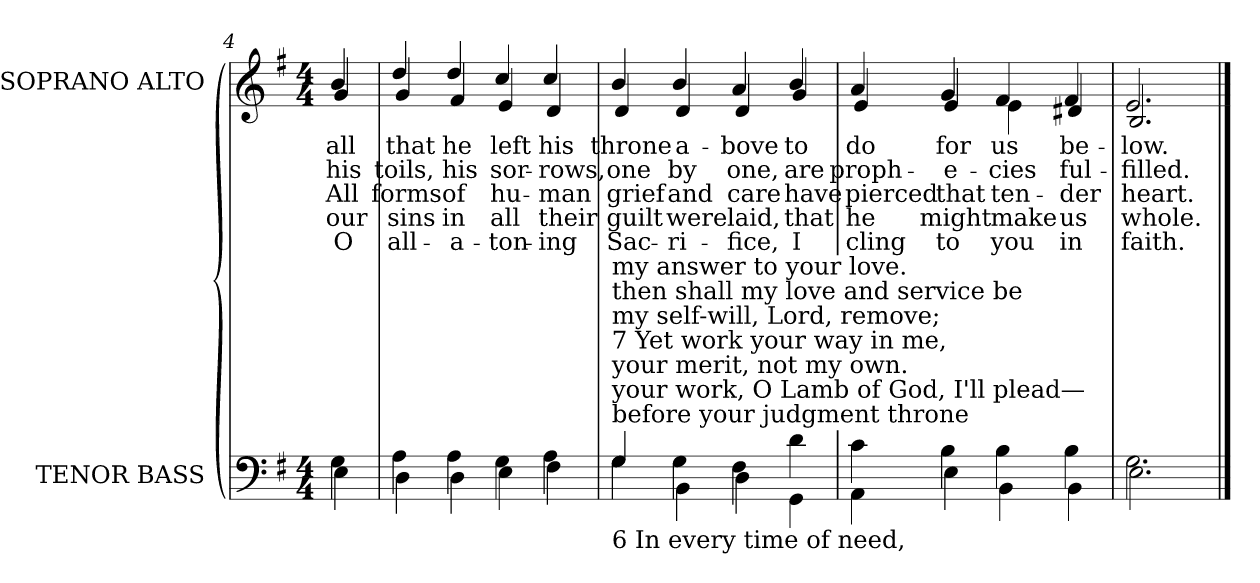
**kern	**kern	**text	**text	**text	**text	**text
*part2	*part1	*part1	*part1	*part1	*part1	*part1
*staff2	*staff1	*staff1	*staff1	*staff1	*staff1	*staff1
*I"TENOR BASS	*I"SOPRANO ALTO	*	*	*	*	*
*I'T. B.	*I'S. A.	*	*	*	*	*
!!LO:LB:g=z
*clefF4	*clefG2	*	*	*	*	*
*k[f#]	*k[f#]	*	*	*	*	*
*G:	*G:	*	*	*	*	*
*M4/4	*M4/4	*	*	*	*	*
=4	=4	=4	=4	=4	=4	=4
*^	*	*	*	*	*	*
!	!	!	!LO:LY:b:color=#000000	!LO:LY:b:color=#000000	!LO:LY:b:color=#000000	!LO:LY:b:color=#000000	!LO:LY:b:color=#000000
*	*	*^	*	*	*	*	*
4Gi\	4Ei\	4bi/	4gi/	all	his	All	our	O
=5	=5	=5	=5	=5	=5	=5	=5	=5
!	!	!	!	!LO:LY:b:color=#000000	!LO:LY:b:color=#000000	!LO:LY:b:color=#000000	!LO:LY:b:color=#000000	!LO:LY:b:color=#000000
4Ai\	4Di\	4ddi/	4gi/	that	toils,	forms	sins	all-
!	!	!	!	!LO:LY:b:color=#000000	!LO:LY:b:color=#000000	!LO:LY:b:color=#000000	!LO:LY:b:color=#000000	!LO:LY:b:color=#000000
4Ai\	4Di\	4ddi/	4f#i/	he	his	of	in	-a-
!	!	!	!	!LO:LY:b:color=#000000	!LO:LY:b:color=#000000	!LO:LY:b:color=#000000	!LO:LY:b:color=#000000	!LO:LY:b:color=#000000
4Gi\	4Ei\	4cci/	4ei/	left	sor-	hu-	all	-ton-
!	!	!	!	!LO:LY:b:color=#000000	!LO:LY:b:color=#000000	!LO:LY:b:color=#000000	!LO:LY:b:color=#000000	!LO:LY:b:color=#000000
4Ai\	4F#i\	4cci/	4di/	his	-rows,	-man	their	-ing
=6	=6	=6	=6	=6	=6	=6	=6	=6
!LO:TX:b:t=6 In every time of need,	!	!	!	!	!	!	!	!
!LO:TX:t=before your judgment throne	!	!	!	!	!	!	!	!
!LO:TX:t=your work, O Lamb of God, I'll plead—	!	!	!	!	!	!	!	!
!LO:TX:t=your merit, not my own.	!	!	!	!	!	!	!	!
!LO:TX:t=7 Yet work your way in me,	!	!	!	!	!	!	!	!
!LO:TX:t=my self-will, Lord, remove;	!	!	!	!	!	!	!	!
!LO:TX:t=then shall my love and service be	!	!	!	!	!	!	!	!
!LO:TX:t=my answer to your love.	!	!	!	!	!	!	!	!
!	!	!	!	!LO:LY:b:color=#000000	!LO:LY:b:color=#000000	!LO:LY:b:color=#000000	!LO:LY:b:color=#000000	!LO:LY:b:color=#000000
4Gi/	4Gi\	4bi/	4di/	throne	one	grief	guilt	Sac-
!	!	!	!	!LO:LY:b:color=#000000	!LO:LY:b:color=#000000	!LO:LY:b:color=#000000	!LO:LY:b:color=#000000	!LO:LY:b:color=#000000
4Gi\	4BBi\	4bi/	4di/	a-	by	and	were	-ri-
!	!	!	!	!LO:LY:b:color=#000000	!LO:LY:b:color=#000000	!LO:LY:b:color=#000000	!LO:LY:b:color=#000000	!LO:LY:b:color=#000000
4F#i\	4Di\	4ai/	4di/	-bove	one,	care	laid,	-fice,
!	!	!	!	!LO:LY:b:color=#000000	!LO:LY:b:color=#000000	!LO:LY:b:color=#000000	!LO:LY:b:color=#000000	!LO:LY:b:color=#000000
4di\	4GGi\	4bi/	4gi/	to	are	have	that	I
=7	=7	=7	=7	=7	=7	=7	=7	=7
!	!	!	!	!LO:LY:b:color=#000000	!LO:LY:b:color=#000000	!LO:LY:b:color=#000000	!LO:LY:b:color=#000000	!LO:LY:b:color=#000000
4ci\	4AAi\	4ai/	4ei/	do	proph-	pierced	he	cling
!	!	!	!	!LO:LY:b:color=#000000	!LO:LY:b:color=#000000	!LO:LY:b:color=#000000	!LO:LY:b:color=#000000	!LO:LY:b:color=#000000
4Bi\	4Ei\	4gi/	4ei/	for	-e-	that	might	to
!	!	!	!	!LO:LY:b:color=#000000	!LO:LY:b:color=#000000	!LO:LY:b:color=#000000	!LO:LY:b:color=#000000	!LO:LY:b:color=#000000
4Bi\	4BBi\	4f#i/	4ei\	us	-cies	ten-	make	you
!	!	!	!	!LO:LY:b:color=#000000	!LO:LY:b:color=#000000	!LO:LY:b:color=#000000	!LO:LY:b:color=#000000	!LO:LY:b:color=#000000
4Bi\	4BBi\	4f#i/	4d#Xi/	be-	ful-	-der	us	in
=8	=8	=8	=8	=8	=8	=8	=8	=8
!	!	!	!	!LO:LY:b:color=#000000	!LO:LY:b:color=#000000	!LO:LY:b:color=#000000	!LO:LY:b:color=#000000	!LO:LY:b:color=#000000
2.Gi\	2.Ei\	2.ei/	2.Bi/	-low.	-filled.	heart.	whole.	faith.
*v	*v	*	*	*	*	*	*	*
*	*v	*v	*	*	*	*	*
==	==	==	==	==	==	==
*-	*-	*-	*-	*-	*-	*-
